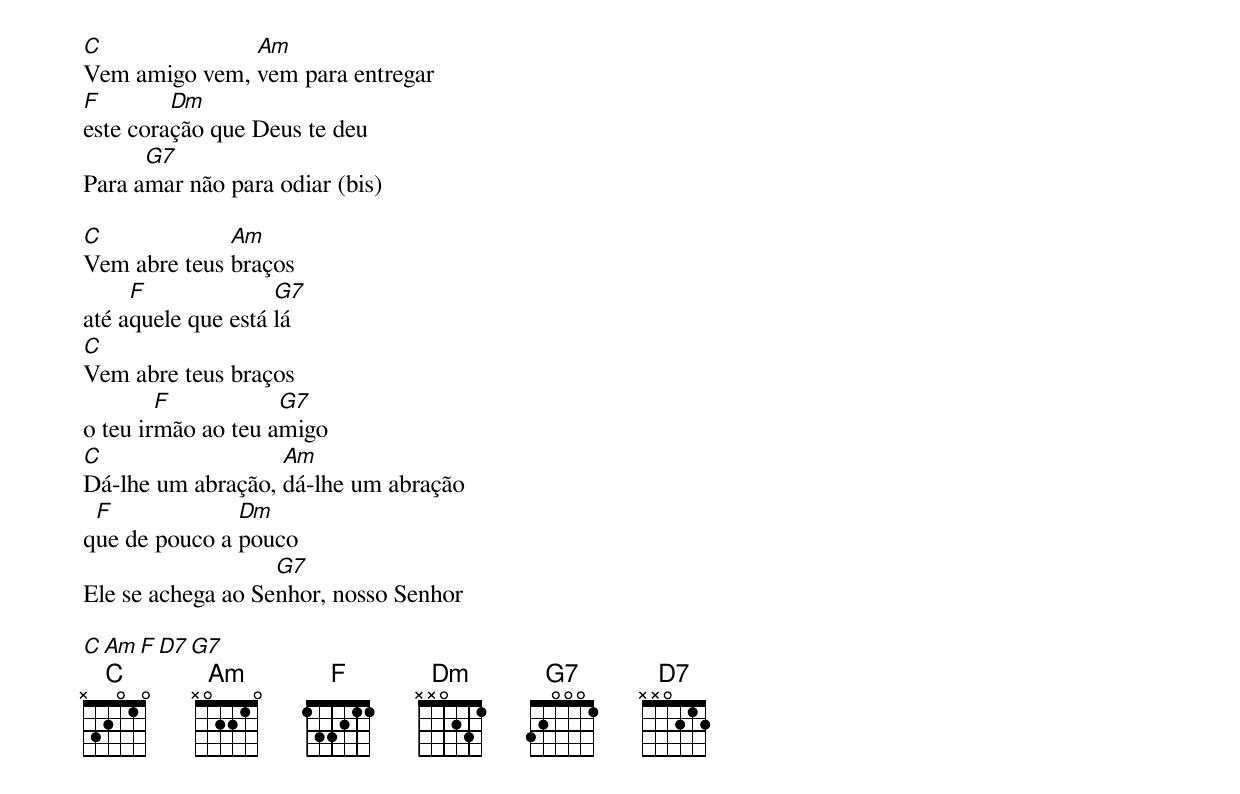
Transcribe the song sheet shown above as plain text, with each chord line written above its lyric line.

C              Am
Vem amigo vem, vem para entregar
F        Dm
este coração que Deus te deu
      G7
Para amar não para odiar (bis)

C             Am
Vem abre teus braços
     F              G7
até aquele que está lá
C
Vem abre teus braços
        F           G7
o teu irmão ao teu amigo
C                  Am
Dá-lhe um abração, dá-lhe um abração
 F             Dm
que de pouco a pouco
                   G7
Ele se achega ao Senhor, nosso Senhor

C  Am  F  D7  G7
